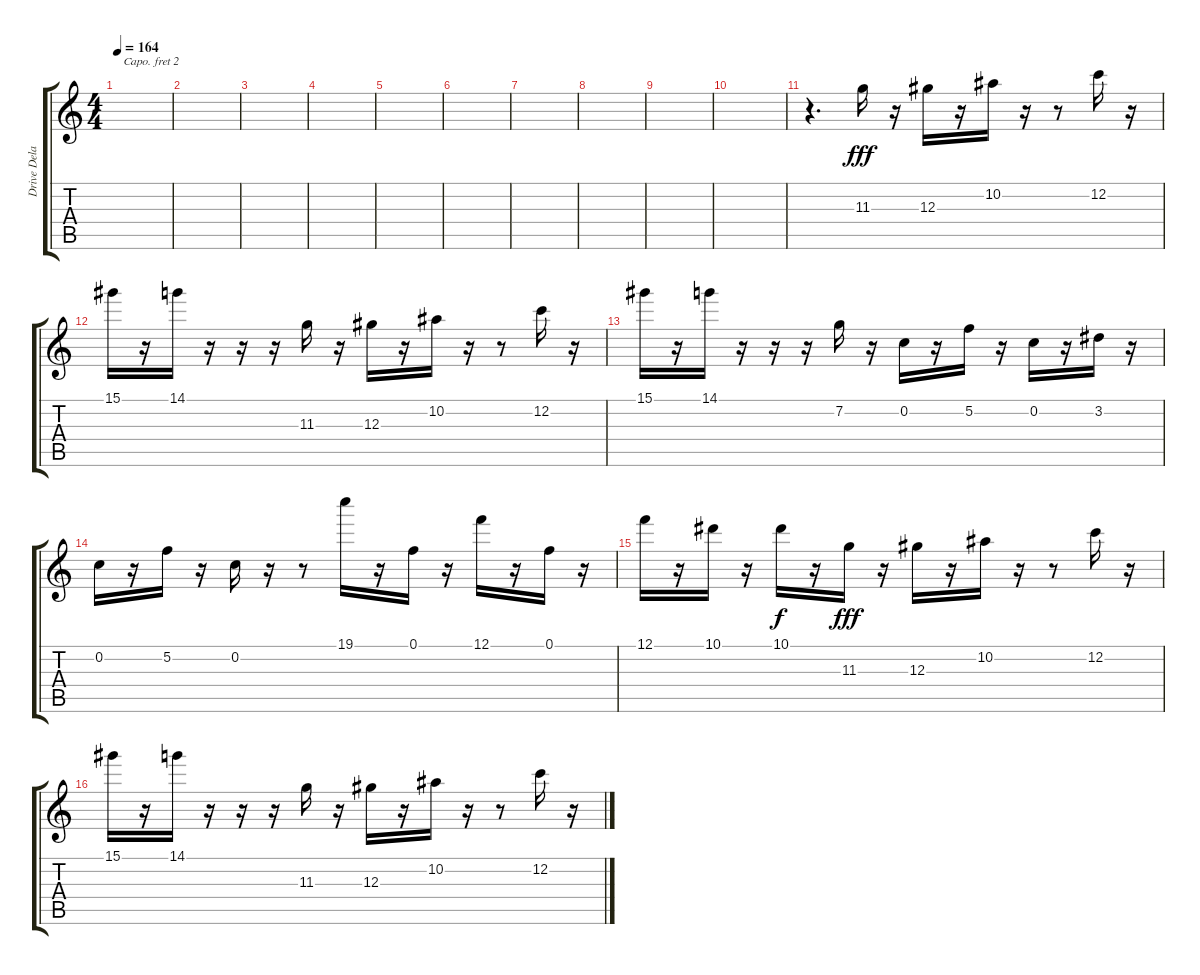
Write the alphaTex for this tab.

\track ("Drive Delay 2" "Drive Dela") {instrument overdrivenguitar}
\staff {score tabs}
\capo 2
\tuning (Eb4 Bb3 Gb3 Db3 Ab2 Eb2) {hide}
\ts (4 4)
\tempo 164
\clef g2
\ks c
|
|
|
|
|
|
|
|
|
|
r.4{d} 11.3.16{dy fff} r.16 12.3.16 r.16 10.2.16 r.16 r.8 12.2.16 r.16 |
15.1.16 r.16 14.1.16 r.16 r.16 r.16 11.3.16 r.16 12.3.16 r.16 10.2.16 r.16 r.8 12.2.16 r.16 |
15.1.16 r.16 14.1.16 r.16 r.16 r.16 7.2.16 r.16 0.2.16 r.16 5.2.16 r.16 0.2.16 r.16 3.2.16 r.16 |
0.2.16 r.16 5.2.16 r.16 0.2.16 r.16 r.8 19.1.16 r.16 0.1.16 r.16 12.1.16 r.16 0.1.16 r.16 |
12.1.16 r.16 10.1.16 r.16 10.1.16{dy f} r.16 11.3.16{dy fff} r.16 12.3.16 r.16 10.2.16 r.16 r.8 12.2.16 r.16 |
15.1.16 r.16 14.1.16 r.16 r.16 r.16 11.3.16 r.16 12.3.16 r.16 10.2.16 r.16 r.8 12.2.16 r.16
